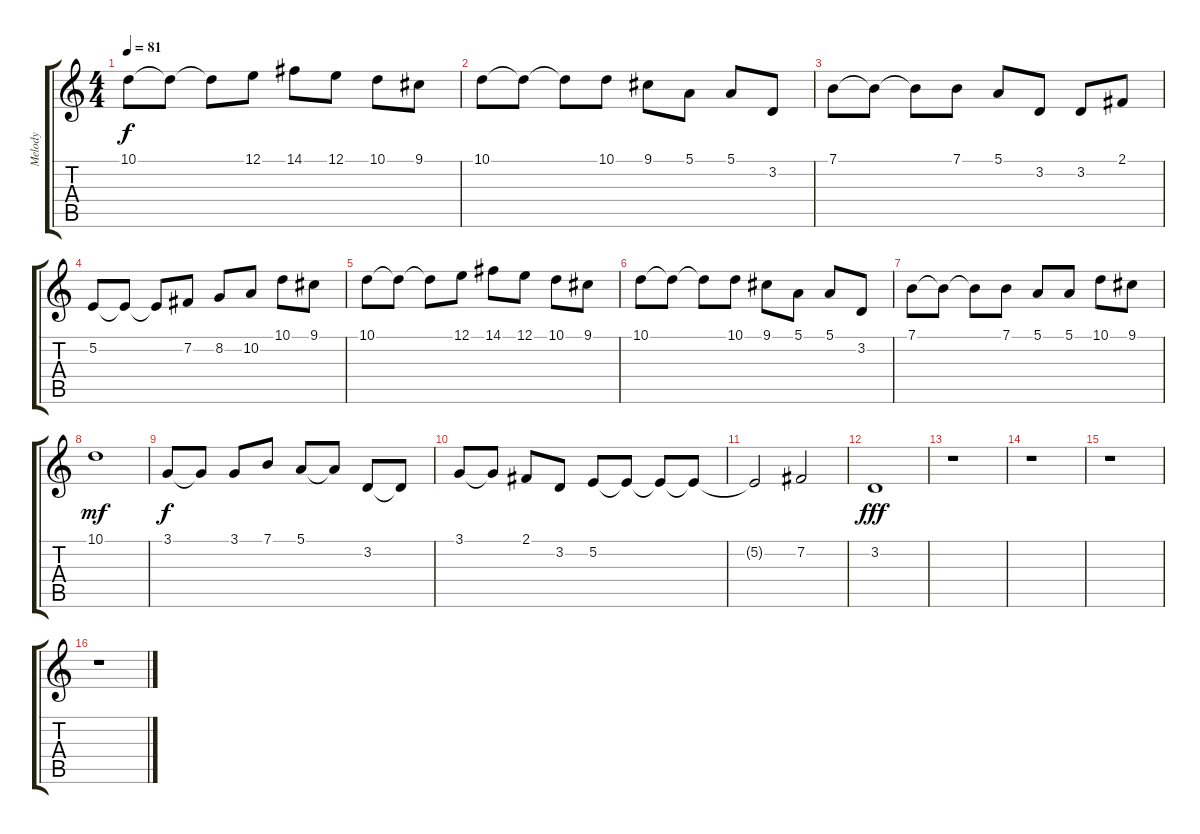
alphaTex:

\track ("Melody" "Melody") {instrument musicbox}
\staff {score tabs}
\tuning (E4 B3 G3 D3 A2 E2) {hide}
\ts (4 4)
\tempo 81
\clef g2
\ks c
10.1.8{dy f} 10.1{t}.8 10.1{t}.8 12.1.8 14.1.8 12.1.8 10.1.8 9.1.8 |
10.1.8 10.1{t}.8 10.1{t}.8 10.1.8 9.1.8 5.1.8 5.1.8 3.2.8 |
7.1.8 7.1{t}.8 7.1{t}.8 7.1.8 5.1.8 3.2.8 3.2.8 2.1.8 |
5.2.8 5.2{t}.8 5.2{t}.8 7.2.8 8.2.8 10.2.8 10.1.8 9.1.8 |
10.1.8 10.1{t}.8 10.1{t}.8 12.1.8 14.1.8 12.1.8 10.1.8 9.1.8 |
10.1.8 10.1{t}.8 10.1{t}.8 10.1.8 9.1.8 5.1.8 5.1.8 3.2.8 |
7.1.8 7.1{t}.8 7.1{t}.8 7.1.8 5.1.8 5.1.8 10.1.8 9.1.8 |
10.1.1{dy mf} |
3.1.8{dy f} 3.1{t}.8 3.1.8 7.1.8 5.1.8 5.1{t}.8 3.2.8 3.2{t}.8 |
3.1.8 3.1{t}.8 2.1.8 3.2.8 5.2.8 5.2{t}.8 5.2{t}.8 5.2{t}.8 |
5.2{t}.2 7.2.2 |
3.2.1{dy fff} |
r.1 |
r.1 |
r.1 |
r.1
